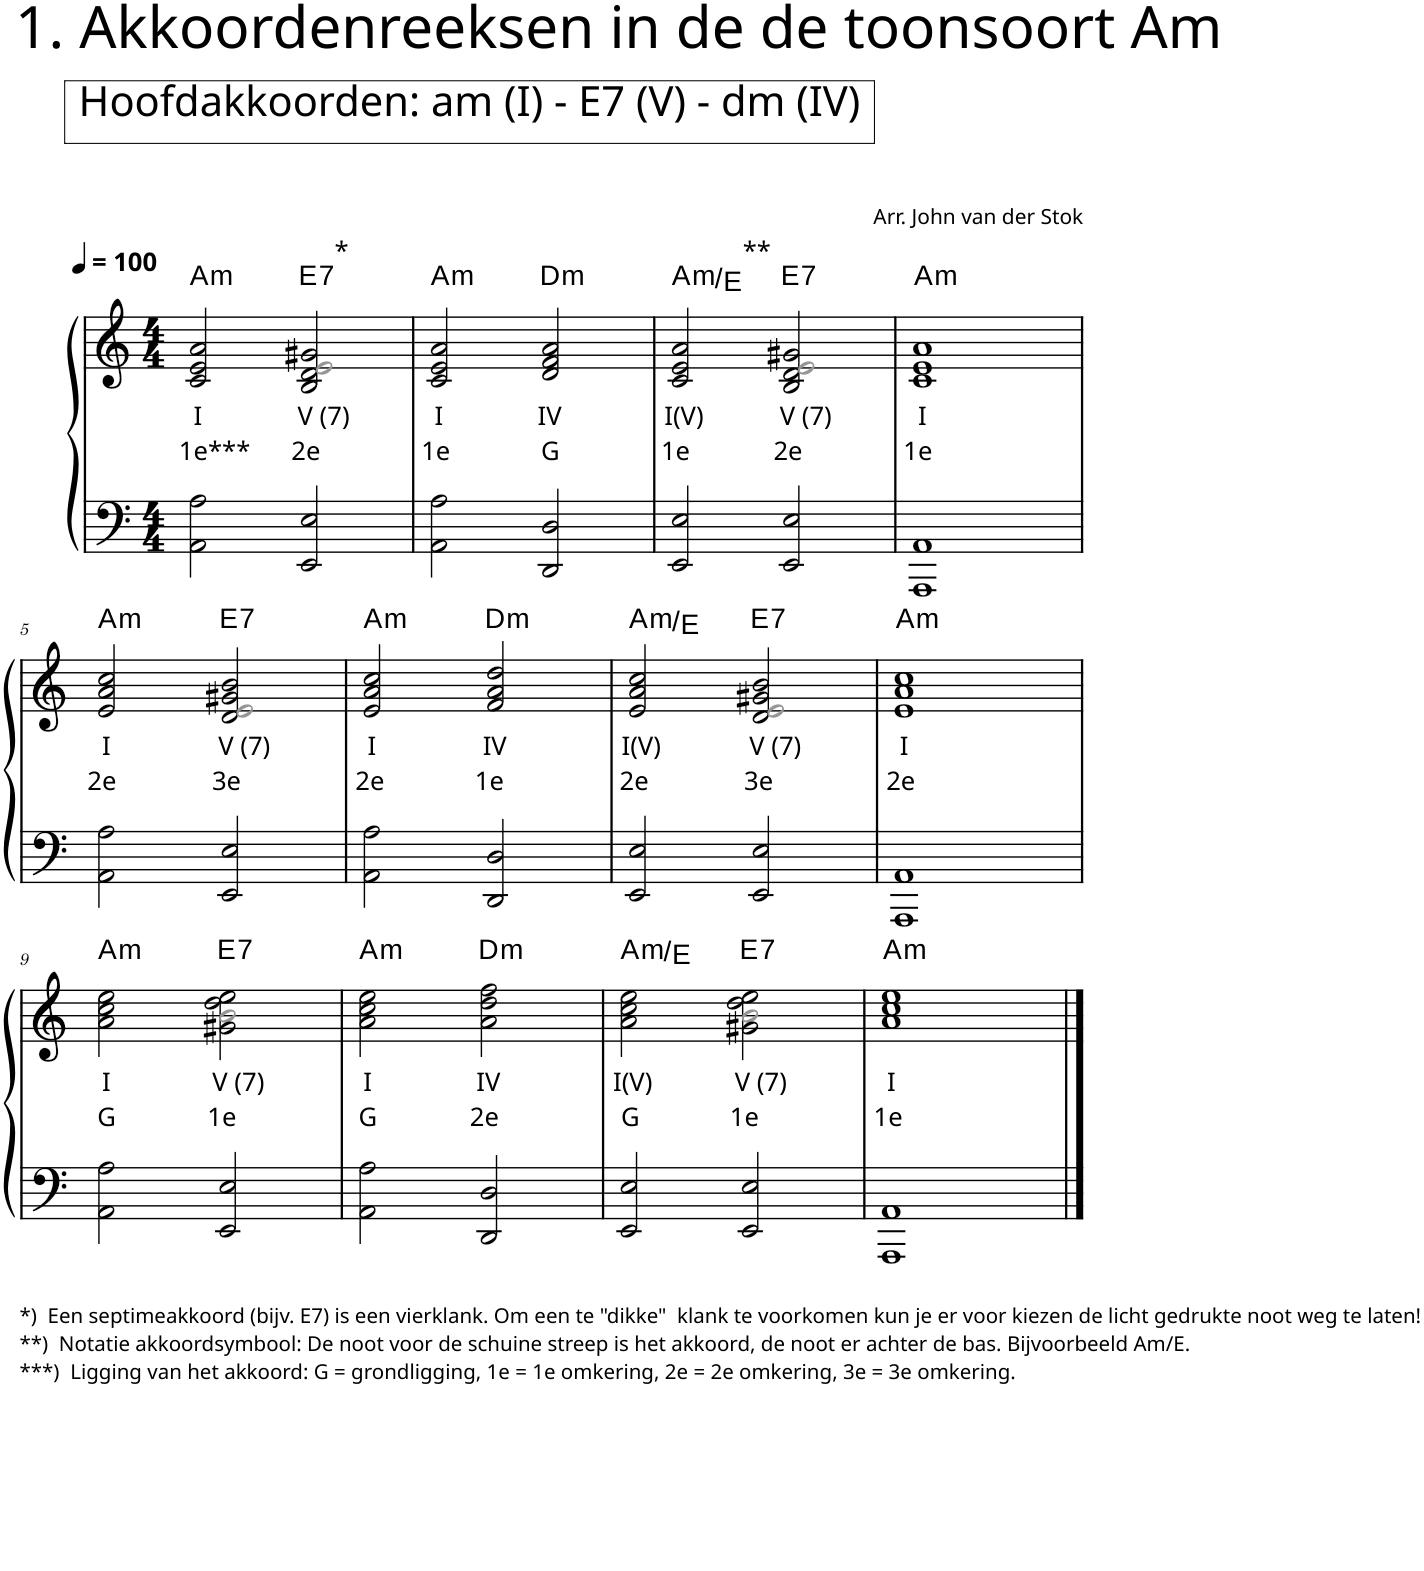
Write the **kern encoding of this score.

**kern	**kern	**text	**text	**harte
*part1	*part1	*part1	*part1	*part1
*staff2	*staff1	*staff1	*staff1	*
*I"Piano	*	*	*	*
*I'Pno.	*	*	*	*
*clefF4	*clefG2	*	*	*
*k[]	*k[]	*	*	*
*M4/4	*M4/4	*	*	*
*MM100	*MM100	*	*	*
=1	=1	=1	=1	=1
!	!	!LO:LY:b	!LO:LY:b	!LO:H:kt=m
2AA\ 2A\	2c/ 2e/ 2a/	I	1e***	A:min
!	!LO:TX:a:t=*	!	!	!
!	!	!LO:LY:b	!LO:LY:b	!LO:H:kt=7
2EE/ 2E/	2B/ 2d/ 2ei/ 2g#X/	V (7)	2e	E:7
=2	=2	=2	=2	=2
!	!	!LO:LY:b	!LO:LY:b	!LO:H:kt=m
2AA\ 2A\	2c/ 2e/ 2a/	I	1e	A:min
!	!	!LO:LY:b	!LO:LY:b	!LO:H:kt=m
2DD/ 2D/	2d/ 2f/ 2a/	IV	G	D:min
=3	=3	=3	=3	=3
!	!LO:TX:a:t=**	!	!	!
!	!	!LO:LY:b	!LO:LY:b	!LO:H:kt=m
2EE/ 2E/	2c/ 2e/ 2a/	I(V)	1e	A:min/5
!	!	!LO:LY:b	!LO:LY:b	!LO:H:kt=7
2EE/ 2E/	2B/ 2d/ 2ei/ 2g#X/	V (7)	2e	E:7
=4	=4	=4	=4	=4
!	!	!LO:LY:b	!LO:LY:b	!LO:H:kt=m
1AAA 1AA	1c 1e 1a	I	1e	A:min
!!LO:LB:g=z
=5	=5	=5	=5	=5
!	!	!LO:LY:b	!LO:LY:b	!LO:H:kt=m
2AA\ 2A\	2e/ 2a/ 2cc/	I	2e	A:min
!	!	!LO:LY:b	!LO:LY:b	!LO:H:kt=7
2EE/ 2E/	2d/ 2ei/ 2g#X/ 2b/	V (7)	3e	E:7
=6	=6	=6	=6	=6
!	!	!LO:LY:b	!LO:LY:b	!LO:H:kt=m
2AA\ 2A\	2e/ 2a/ 2cc/	I	2e	A:min
!	!	!LO:LY:b	!LO:LY:b	!LO:H:kt=m
2DD/ 2D/	2f/ 2a/ 2dd/	IV	1e	D:min
=7	=7	=7	=7	=7
!	!	!LO:LY:b	!LO:LY:b	!LO:H:kt=m
2EE/ 2E/	2e/ 2a/ 2cc/	I(V)	2e	A:min/5
!	!	!LO:LY:b	!LO:LY:b	!LO:H:kt=7
2EE/ 2E/	2d/ 2ei/ 2g#X/ 2b/	V (7)	3e	E:7
=8	=8	=8	=8	=8
!	!	!LO:LY:b	!LO:LY:b	!LO:H:kt=m
1AAA 1AA	1e 1a 1cc	I	2e	A:min
!!LO:LB:g=z
=9	=9	=9	=9	=9
!LO:TX:b:t=*)  Een septimeakkoord (bijv. E7) is een vierklank. Om een te "dikke"  klank te voorkomen kun je er voor kiezen de licht gedrukte noot weg te laten!	!	!	!	!
!LO:TX:b:t=**)  Notatie akkoordsymbool&colon; De noot voor de schuine streep is het akkoord, de noot er achter de bas. Bijvoorbeeld Am/E.	!	!	!	!
!LO:TX:b:t=***)  Ligging van het akkoord&colon; G = grondligging, 1e = 1e omkering, 2e = 2e omkering, 3e = 3e omkering.	!	!	!	!
!	!	!LO:LY:b	!LO:LY:b	!LO:H:kt=m
2AA\ 2A\	2a\ 2cc\ 2ee\	I	G	A:min
!	!	!LO:LY:b	!LO:LY:b	!LO:H:kt=7
2EE/ 2E/	2g#X\ 2bi\ 2dd\ 2ee\	V (7)	1e	E:7
=10	=10	=10	=10	=10
!	!	!LO:LY:b	!LO:LY:b	!LO:H:kt=m
2AA\ 2A\	2a\ 2cc\ 2ee\	I	G	A:min
!	!	!LO:LY:b	!LO:LY:b	!LO:H:kt=m
2DD/ 2D/	2a\ 2dd\ 2ff\	IV	2e	D:min
=11	=11	=11	=11	=11
!	!	!LO:LY:b	!LO:LY:b	!LO:H:kt=m
2EE/ 2E/	2a\ 2cc\ 2ee\	I(V)	G	A:min/5
!	!	!LO:LY:b	!LO:LY:b	!LO:H:kt=7
2EE/ 2E/	2g#X\ 2bi\ 2dd\ 2ee\	V (7)	1e	E:7
=12	=12	=12	=12	=12
!	!	!LO:LY:b	!LO:LY:b	!LO:H:kt=m
1AAA 1AA	1a 1cc 1ee	I	1e	A:min
==	==	==	==	==
*-	*-	*-	*-	*-
